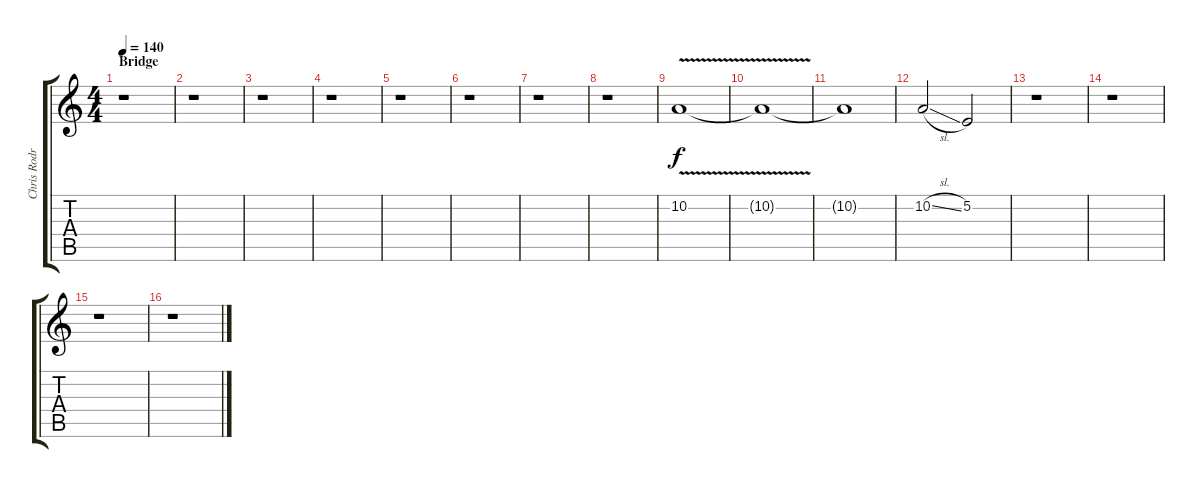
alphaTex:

\track ("Chris Rodriguez Voice" "Chris Rodr") {instrument flute}
\staff {score tabs}
\tuning (E4 B3 G3 D3 A2 E2) {hide}
\ts (4 4)
\section ("" "Bridge")
\tempo 140
\clef g2
\ks c
r.1{dy f} |
r.1 |
r.1 |
r.1 |
r.1 |
r.1 |
r.1 |
r.1 |
10.2{v}.1 |
10.2{t}.1 |
10.2{t}.1 |
10.2{sl}.2 5.2.2 |
r.1 |
r.1 |
r.1 |
r.1
